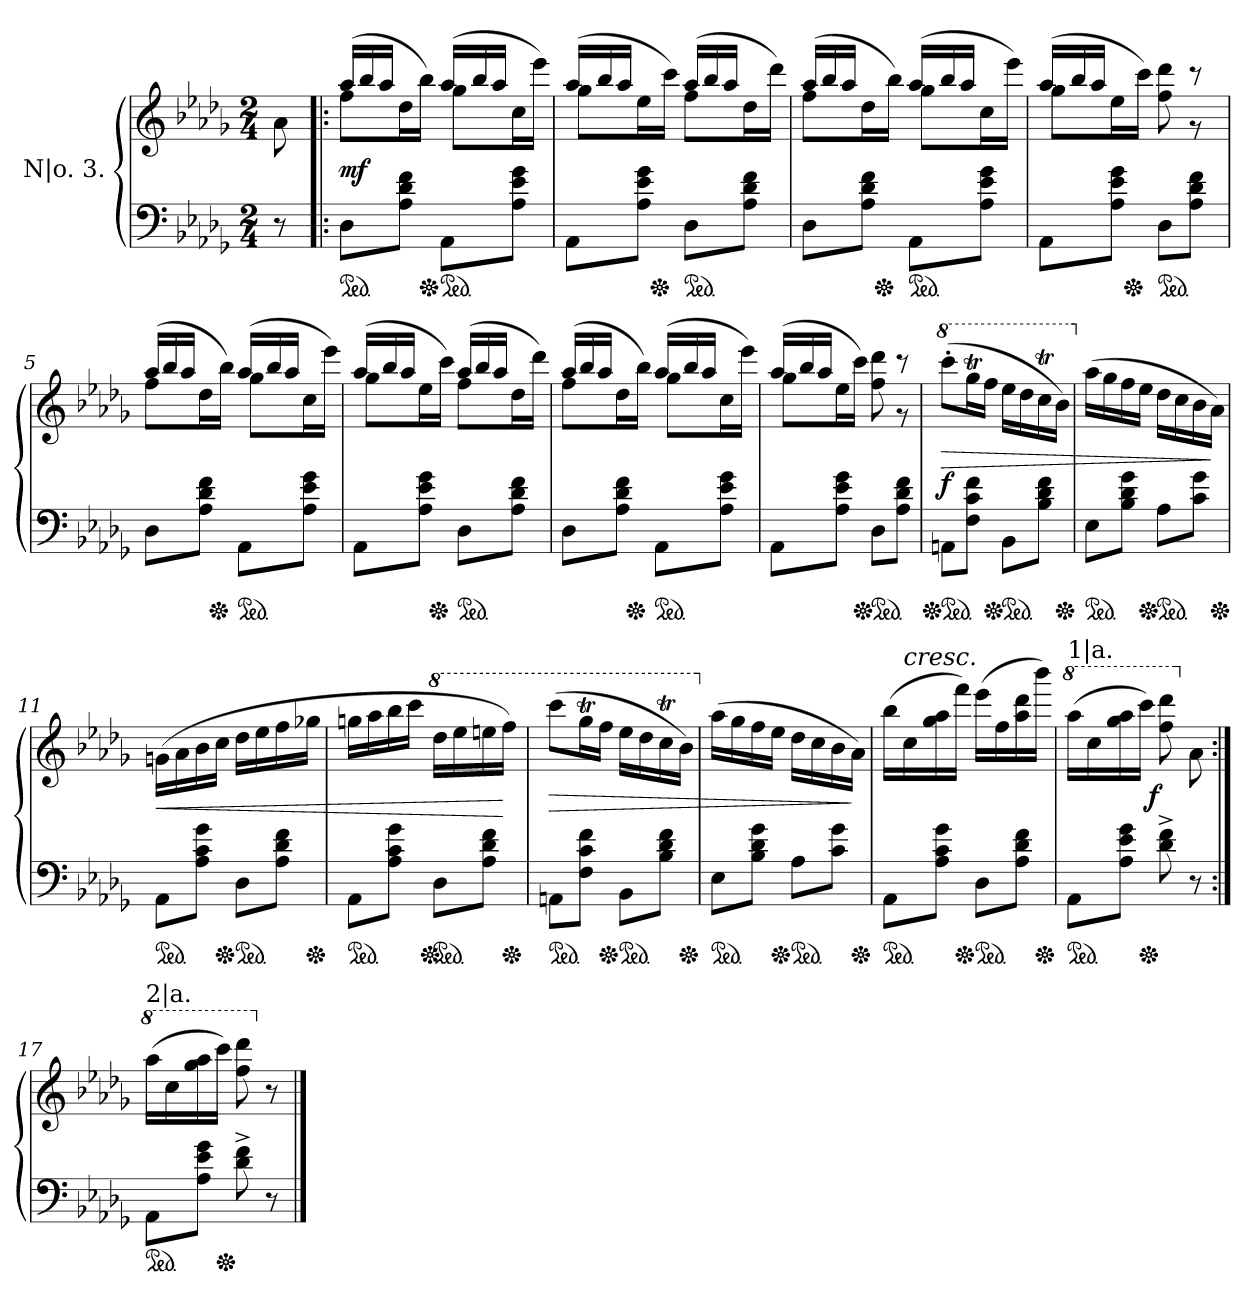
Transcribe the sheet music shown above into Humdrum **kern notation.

**kern	**kern	**dynam
*part1	*part1	*part1
*staff2	*staff1	*staff1/2
*I"N|o. 3.	*	*
*clefF4	*clefG2	*
*k[b-e-a-d-g-]	*k[b-e-a-d-g-]	*
*M2/4	*M2/4	*
=	=	=
8r	8a-\	.
=1!|:	=1!|:	=1!|:
*	*Xtuplet	*
*	*^	*
*ped	*	*	*
8D-L	(>24aa-LL	8ffL	mf
.	24bb-	.	.
.	24aa-JJ	.	.
8A- 8d- 8fJ	8rcccyy	16dd-L	.
*Xped	*	*	*
.	.	16bb-JJ)	.
*ped	*	*	*
8AA-L	(>24aa-LL	8gg-L	.
.	24bb-	.	.
.	24aa-JJ	.	.
8A- 8e- 8g-J	8reeeyy	16ccL	.
.	.	16eee-JJ)	.
=2	=2	=2	=2
*	*	*^	*
8AA-L	(>24aa-LL	8gg-L	8ryy	.
.	24bb-	.	.	.
.	24aa-JJ	.	.	.
8A- 8e- 8g-J	8reeeyy	16ee-L	32ryy	.
*Xped	*	*	*	*
.	.	.	4ryy	.
.	.	16cccJJ)	.	.
*ped	*	*	*	*
8D-L	(>24aa-LL	8ffL	.	.
.	24bb-	.	.	.
.	24aa-JJ	.	.	.
8A- 8d- 8fJ	8rgggyy	16dd-L	.	.
.	.	.	16.ryy	.
.	.	16ddd-JJ)	.	.
=3	=3	=3	=3	=3
8D-L	(>24aa-LL	8ffL	8ryy	.
.	24bb-	.	.	.
.	24aa-JJ	.	.	.
8A- 8d- 8fJ	8raayy	16dd-L	32ryy	.
*Xped	*	*	*	*
.	.	.	4ryy	.
.	.	16bb-JJ)	.	.
*ped	*	*	*	*
8AA-L	(>24aa-LL	8gg-L	.	.
.	24bb-	.	.	.
.	24aa-JJ	.	.	.
8A- 8e- 8g-J	8rcccyy	16ccL	.	.
.	.	.	16.ryy	.
.	.	16eee-JJ)	.	.
=4	=4	=4	=4	=4
8AA-L	(>24aa-LL	8gg-L	8ryy	.
.	24bb-	.	.	.
.	24aa-JJ	.	.	.
8A- 8e- 8g-J	16ryy	16ee-L	32ryy	.
*Xped	*	*	*	*
.	.	.	4ryy	.
.	16ryy	16cccJJ)	.	.
*ped	*	*	*	*
8D-L	8ryy	8ff 8ddd-	.	.
8A- 8d- 8fJ	8r	8r	.	.
.	.	.	16.ryy	.
=5	=5	=5	=5	=5
8D-L	(>24aa-LL	8ffL	8ryy	.
.	24bb-	.	.	.
.	24aa-JJ	.	.	.
8A- 8d- 8fJ	8rcccyy	16dd-L	32ryy	.
*Xped	*	*	*	*
.	.	.	4ryy	.
.	.	16bb-JJ)	.	.
*ped	*	*	*	*
8AA-L	(>24aa-LL	8gg-L	.	.
.	24bb-	.	.	.
.	24aa-JJ	.	.	.
8A- 8e- 8g-J	8reeeyy	16ccL	.	.
.	.	.	16.ryy	.
.	.	16eee-JJ)	.	.
=6	=6	=6	=6	=6
8AA-L	(>24aa-LL	8gg-L	8ryy	.
.	24bb-	.	.	.
.	24aa-JJ	.	.	.
8A- 8e- 8g-J	8reeeyy	16ee-L	32ryy	.
*Xped	*	*	*	*
.	.	.	4ryy	.
.	.	16cccJJ)	.	.
*ped	*	*	*	*
8D-L	(>24aa-LL	8ffL	.	.
.	24bb-	.	.	.
.	24aa-JJ	.	.	.
8A- 8d- 8fJ	8rgggyy	16dd-L	.	.
.	.	.	16.ryy	.
.	.	16ddd-JJ)	.	.
=7	=7	=7	=7	=7
8D-L	(>24aa-LL	8ffL	8ryy	.
.	24bb-	.	.	.
.	24aa-JJ	.	.	.
8A- 8d- 8fJ	8raayy	16dd-L	32ryy	.
*Xped	*	*	*	*
.	.	.	4ryy	.
.	.	16bb-JJ)	.	.
*ped	*	*	*	*
8AA-L	(>24aa-LL	8gg-L	.	.
.	24bb-	.	.	.
.	24aa-JJ	.	.	.
8A- 8e- 8g-J	8rcccyy	16ccL	.	.
.	.	.	16.ryy	.
.	.	16eee-JJ)	.	.
*	*	*v	*v	*
=8	=8	=8	=8
8AA-L	(>24aa-LL	8gg-L	.
.	24bb-	.	.
.	24aa-JJ	.	.
8A- 8e- 8g-J	16ryy	16ee-L	.
*Xped	*	*	*
.	16ryy	16cccJJ)	.
*ped	*	*	*
8D-L	8ryy	8ff 8ddd-	.
8A- 8d- 8fJ	8r	8r	.
*	*v	*v	*
=9	=9	=9
*	*8va	*
*	*^	*
!	!	!	!LO:HP:b
*	*v	*v	*
*Xped	*	*
*ped	*	*
8AAnL	(>8cccc'<L	> f
8F 8c 8fJ	16ggg-TL	.
*Xped	*	*
.	16fffJJ	.
*ped	*	*
8BB-L	16eee-LL	.
.	16ddd-	.
8B- 8d- 8fJ	16ccct	.
*Xped	*	*
.	16bb-JJ)	.
=10	=10	=10
*	*X8va	*
*ped	*	*
8E-L	(>16aa-LL	.
.	16gg-	.
8B- 8d- 8g-J	16ff	.
*Xped	*	*
.	16ee-JJ	.
*ped	*	*
8A-L	16dd-LL	.
.	16cc	.
8c 8g-J	16b-	.
*Xped	*	*
.	16a-JJ)	]
=11	=11	=11
!	!	!LO:HP:b
*ped	*	*
8AA-L	(>16gn\LL	<
.	16a-	.
8A- 8c 8g-J	16b-	.
*Xped	*	*
.	16ccJJ	.
*ped	*	*
8D-L	16dd-LL	.
.	16ee-	.
8A- 8d- 8fJ	16ff	.
*Xped	*	*
.	16gg-XJJ	.
=12	=12	=12
*ped	*	*
*	*^	*
8AA-L	16ggnLL	8..ryy	.
.	16aa-	.	.
8A- 8c 8g-J	16bb-	.	.
.	16cccJJ	.	.
*Xped	*	*	*
.	.	4ryy	.
*	*8va	*	*
*ped	*	*	*
8D-L	16ddd-LL	.	.
.	16eee-	.	.
8A- 8d- 8fJ	16eeen	.	.
*Xped	*	*	*
.	16fffJJ)	.	[
.	.	32ryy	.
=13	=13	=13	=13
!	!	!	!LO:HP:b
*	*v	*v	*
*ped	*	*
8AAnL	(>8ccccL	>
8F 8c 8fJ	16ggg-TL	.
*Xped	*	*
.	16fffJJ	.
*ped	*	*
8BB-L	16eee-LL	.
.	16ddd-	.
8B- 8d- 8fJ	16ccct	.
*Xped	*	*
.	16bb-JJ)	.
=14	=14	=14
*	*X8va	*
*ped	*	*
8E-L	(>16aa-LL	.
.	16gg-	.
8B- 8d- 8g-J	16ff	.
*Xped	*	*
.	16ee-JJ	.
*ped	*	*
8A-L	16dd-LL	.
.	16cc	.
8c 8g-J	16b-	.
*Xped	*	*
.	16a-JJ)	]
=15	=15	=15
*ped	*	*
8AA-L	(>16bb-LL	.
!	!LO:TX:i:t=cresc.	!
.	16cc	.
8A- 8c 8g-J	16gg- 16aa-	.
*Xped	*	*
.	16fffJJ)	.
*ped	*	*
8D-L	(>16eee-LL	.
.	16ff	.
8A- 8d- 8fJ	16aa- 16ddd-	.
*Xped	*	*
.	16bbb-JJ)	.
=16	=16	=16
*	*8va	*
!	!LO:TX:a:t=1|a.	!
*ped	*	*
8AA-L	(>16aaa-LL	.
.	16ccc	.
8A- 8e- 8g-J	16ggg- 16aaa-	.
*Xped	*	*
.	16ccccJJ)	.
!	!	!LO:DY:rj
8d-^> 8f^>	8fff 8dddd-	f
*	*X8va	*
8r	8a-\	.
=17:|!	=17:|!	=17:|!
*	*8va	*
!	!LO:TX:a:t=2|a.	!
*ped	*	*
8AA-L	(>16aaa-LL	.
.	16ccc	.
8A- 8e- 8g-J	16ggg- 16aaa-	.
*Xped	*	*
.	16ccccJJ)	.
8d-^> 8f^>	8fff 8dddd-	.
*	*X8va	*
8r	8r	.
==	==	==
*-	*-	*-
